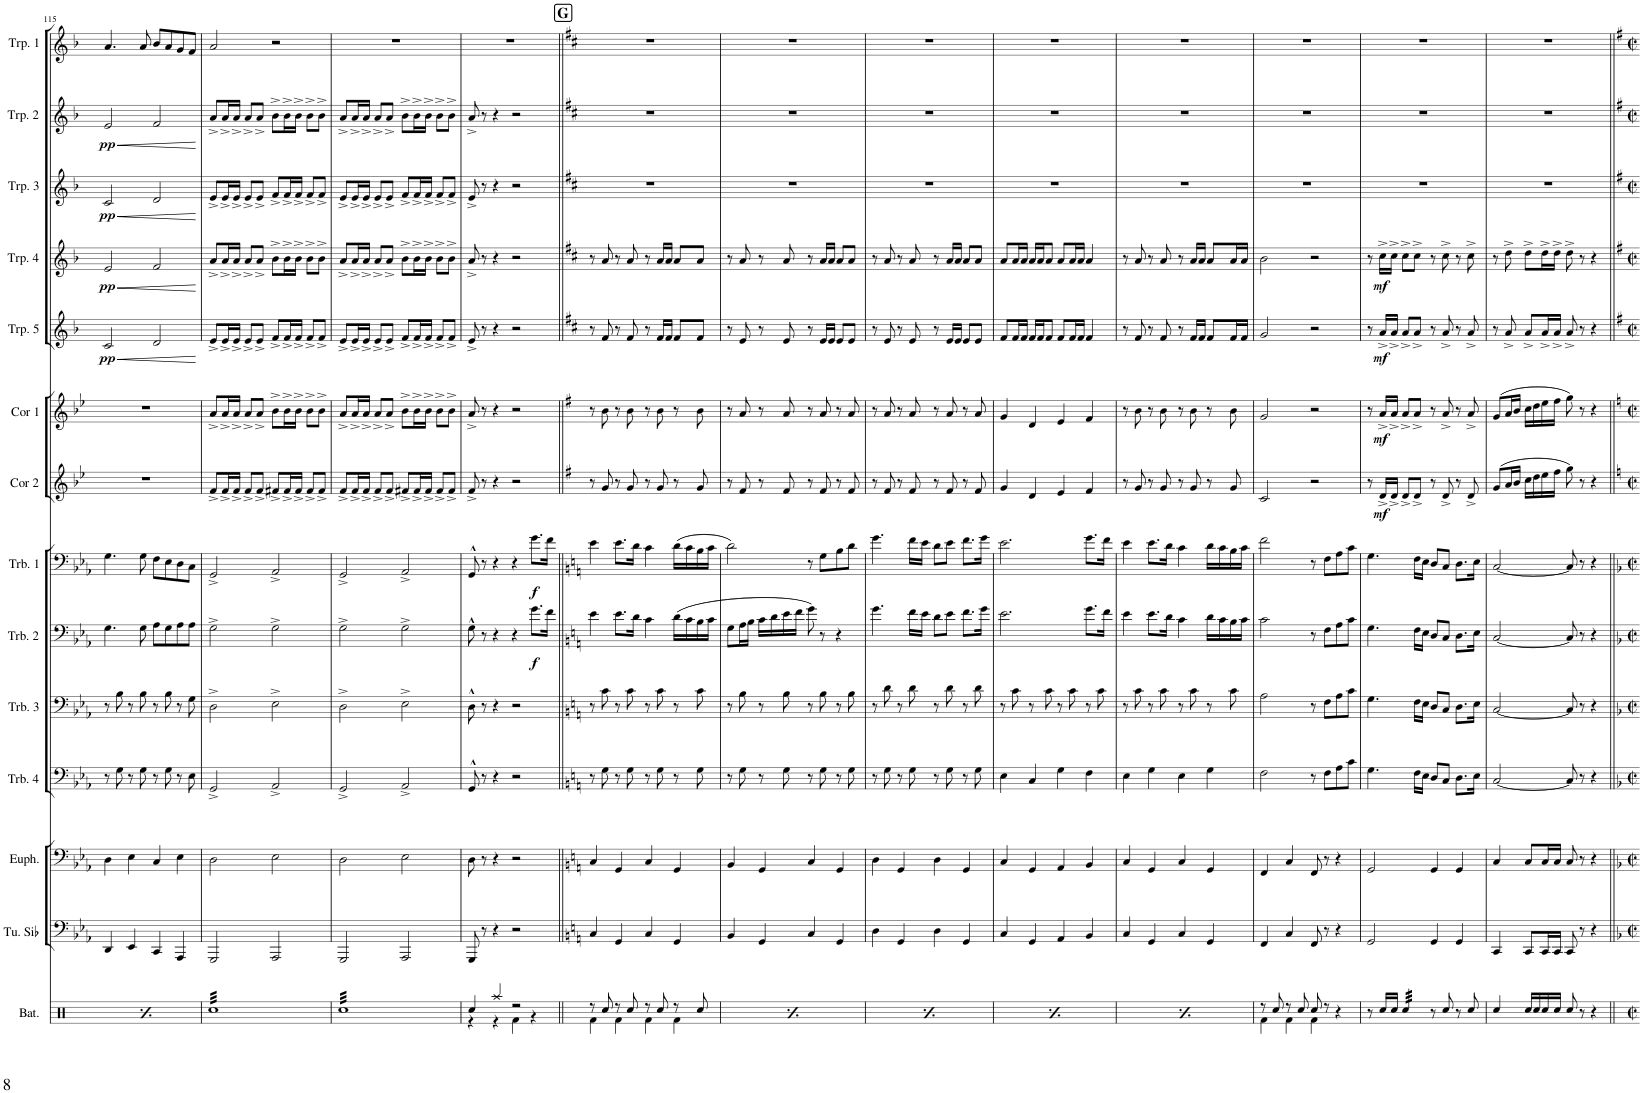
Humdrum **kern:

**kern	**kern	**kern	**kern	**kern	**kern	**dynam	**kern	**dynam	**kern	**dynam	**kern	**dynam	**kern	**dynam	**kern	**dynam	**kern	**dynam	**kern	**dynam	**kern
*part14	*part13	*part12	*part11	*part10	*part9	*part9	*part8	*part8	*part7	*part7	*part6	*part6	*part5	*part5	*part4	*part4	*part3	*part3	*part2	*part2	*part1
*staff14	*staff13	*staff12	*staff11	*staff10	*staff9	*staff9	*staff8	*staff8	*staff7	*staff7	*staff6	*staff6	*staff5	*staff5	*staff4	*staff4	*staff3	*staff3	*staff2	*staff2	*staff1
*I"Batterie	*I"Tuba en Sib	*I"Euphonium	*I"Trombone 4	*I"Trombone 3	*I"Trombone 2	*	*I"Trombone 1	*	*I"Cor 2	*	*I"Cor 1	*	*I"Trompette 5	*	*I"Trompette 4	*	*I"Trompette 3	*	*I"Trompette 2	*	*I"Trompette 1
*I'Bat.	*I'Tu. Sib	*I'Euph.	*I'Trb. 4	*I'Trb. 3	*I'Trb. 2	*	*I'Trb. 1	*	*I'Cor 2	*	*I'Cor 1	*	*I'Trp. 5	*	*I'Trp. 4	*	*I'Trp. 3	*	*I'Trp. 2	*	*I'Trp. 1
!!LO:PB:g=z
*clefX	*clefF4	*clefF4	*clefF4	*clefF4	*clefF4	*	*clefF4	*	*clefG2	*	*clefG2	*	*clefG2	*	*clefG2	*	*clefG2	*	*clefG2	*	*clefG2
*	*	*	*	*	*	*	*	*	*Trd4c7	*	*Trd4c7	*	*Trd1c2	*	*Trd1c2	*	*Trd1c2	*	*Trd1c2	*	*Trd1c2
*k[]	*k[b-e-a-]	*k[b-e-a-]	*k[b-e-a-]	*k[b-e-a-]	*k[b-e-a-]	*	*k[b-e-a-]	*	*k[b-e-]	*	*k[b-e-]	*	*k[b-]	*	*k[b-]	*	*k[b-]	*	*k[b-]	*	*k[b-]
*M4/4	*M4/4	*M4/4	*M4/4	*M4/4	*M4/4	*	*M4/4	*	*M4/4	*	*M4/4	*	*M4/4	*	*M4/4	*	*M4/4	*	*M4/4	*	*M4/4
=115	=115	=115	=115	=115	=115	=115	=115	=115	=115	=115	=115	=115	=115	=115	=115	=115	=115	=115	=115	=115	=115
*^	*	*	*	*	*	*	*	*	*	*	*	*	*	*	*	*	*	*	*	*	*
!	!	!	!	!	!	!	!	!	!	!	!	!	!	!	!LO:HP:b	!	!LO:HP:b	!	!LO:HP:b	!	!LO:HP:b	!
!	!	!	!	!	!	!	!	!	!	!	!	!	!	!	!LO:DY:n=1:b	!	!LO:DY:n=1:b	!	!LO:DY:n=1:b	!	!LO:DY:n=1:b	!
8r	4Rf\	4DD/	4D\	8r	8r	4.G\	.	4.G\	.	1r	.	1r	.	2c/	< pp	2e/	< pp	2c/	< pp	2e/	< pp	4.a/
8Rcc/	.	.	.	8G\	8B-\	.	.	.	.	.	.	.	.	.	.	.	.	.	.	.	.	.
8r	4Rf\	4EE-/	4E-\	8r	8r	.	.	.	.	.	.	.	.	.	.	.	.	.	.	.	.	.
8Rcc/	.	.	.	8G\	8B-\	8G\	.	8G\	.	.	.	.	.	.	.	.	.	.	.	.	.	8a/
8r	4Rf\	4CC/	4C/	8r	8r	8A-\L	.	8F\L	.	.	.	.	.	2d/	.	2f/	.	2d/	.	2f/	.	8b-/L
8Rcc/	.	.	.	8G\	8B-\	8G\	.	8E-\	.	.	.	.	.	.	.	.	.	.	.	.	.	8a/
8r	4Rf\	4AAA-/	4E-\	8r	8r	8A-\	.	8D\	.	.	.	.	.	.	.	.	.	.	.	.	.	8g/
8Rcc/	.	.	.	8E-\	8G\	8A-\J	.	8C\J	.	.	.	.	.	.	.	.	.	.	.	.	.	8f/J
*v	*v	*	*	*	*	*	*	*	*	*	*	*	*	*	*	*	*	*	*	*	*	*
.	.	.	.	.	.	.	.	.	.	.	.	.	.	[	.	[	.	[	.	[	.
=116	=116	=116	=116	=116	=116	=116	=116	=116	=116	=116	=116	=116	=116	=116	=116	=116	=116	=116	=116	=116	=116
*tremolo	*	*	*	*	*	*	*	*	*	*	*	*	*	*	*	*	*	*	*	*	*
32RccLLL	2GGG/	2D\	2GG^/	2D^\	2G^\	.	2GG^/	.	8f^/L	.	8a^/L	.	8e^/L	.	8a^/L	.	8e^/L	.	8a^/L	.	2a/
32Rcc	.	.	.	.	.	.	.	.	.	.	.	.	.	.	.	.	.	.	.	.	.
32Rcc	.	.	.	.	.	.	.	.	.	.	.	.	.	.	.	.	.	.	.	.	.
32Rcc	.	.	.	.	.	.	.	.	.	.	.	.	.	.	.	.	.	.	.	.	.
32Rcc	.	.	.	.	.	.	.	.	16f^/L	.	16a^/L	.	16e^/L	.	16a^/L	.	16e^/L	.	16a^/L	.	.
32Rcc	.	.	.	.	.	.	.	.	.	.	.	.	.	.	.	.	.	.	.	.	.
32Rcc	.	.	.	.	.	.	.	.	16f^/JJ	.	16a^/JJ	.	16e^/JJ	.	16a^/JJ	.	16e^/JJ	.	16a^/JJ	.	.
32Rcc	.	.	.	.	.	.	.	.	.	.	.	.	.	.	.	.	.	.	.	.	.
32Rcc	.	.	.	.	.	.	.	.	8f^/L	.	8a^/L	.	8e^/L	.	8a^/L	.	8e^/L	.	8a^/L	.	.
32Rcc	.	.	.	.	.	.	.	.	.	.	.	.	.	.	.	.	.	.	.	.	.
32Rcc	.	.	.	.	.	.	.	.	.	.	.	.	.	.	.	.	.	.	.	.	.
32Rcc	.	.	.	.	.	.	.	.	.	.	.	.	.	.	.	.	.	.	.	.	.
32Rcc	.	.	.	.	.	.	.	.	8f^/J	.	8a^/J	.	8e^/J	.	8a^/J	.	8e^/J	.	8a^/J	.	.
32Rcc	.	.	.	.	.	.	.	.	.	.	.	.	.	.	.	.	.	.	.	.	.
32Rcc	.	.	.	.	.	.	.	.	.	.	.	.	.	.	.	.	.	.	.	.	.
32Rcc	.	.	.	.	.	.	.	.	.	.	.	.	.	.	.	.	.	.	.	.	.
32Rcc	2AAA-/	2E-\	2AA-^/	2E-^\	2G^\	.	2AA-^/	.	8f#X^/L	.	8b-^\L	.	8f^/L	.	8b-^\L	.	8f^/L	.	8b-^\L	.	2r
32Rcc	.	.	.	.	.	.	.	.	.	.	.	.	.	.	.	.	.	.	.	.	.
32Rcc	.	.	.	.	.	.	.	.	.	.	.	.	.	.	.	.	.	.	.	.	.
32Rcc	.	.	.	.	.	.	.	.	.	.	.	.	.	.	.	.	.	.	.	.	.
32Rcc	.	.	.	.	.	.	.	.	16f#^/L	.	16b-^\L	.	16f^/L	.	16b-^\L	.	16f^/L	.	16b-^\L	.	.
32Rcc	.	.	.	.	.	.	.	.	.	.	.	.	.	.	.	.	.	.	.	.	.
32Rcc	.	.	.	.	.	.	.	.	16f#^/JJ	.	16b-^\JJ	.	16f^/JJ	.	16b-^\JJ	.	16f^/JJ	.	16b-^\JJ	.	.
32Rcc	.	.	.	.	.	.	.	.	.	.	.	.	.	.	.	.	.	.	.	.	.
32Rcc	.	.	.	.	.	.	.	.	8f#^/L	.	8b-^\L	.	8f^/L	.	8b-^\L	.	8f^/L	.	8b-^\L	.	.
32Rcc	.	.	.	.	.	.	.	.	.	.	.	.	.	.	.	.	.	.	.	.	.
32Rcc	.	.	.	.	.	.	.	.	.	.	.	.	.	.	.	.	.	.	.	.	.
32Rcc	.	.	.	.	.	.	.	.	.	.	.	.	.	.	.	.	.	.	.	.	.
32Rcc	.	.	.	.	.	.	.	.	8f#^/J	.	8b-^\J	.	8f^/J	.	8b-^\J	.	8f^/J	.	8b-^\J	.	.
32Rcc	.	.	.	.	.	.	.	.	.	.	.	.	.	.	.	.	.	.	.	.	.
32Rcc	.	.	.	.	.	.	.	.	.	.	.	.	.	.	.	.	.	.	.	.	.
32RccJJJ	.	.	.	.	.	.	.	.	.	.	.	.	.	.	.	.	.	.	.	.	.
=117	=117	=117	=117	=117	=117	=117	=117	=117	=117	=117	=117	=117	=117	=117	=117	=117	=117	=117	=117	=117	=117
32RccLLL	2GGG/	2D\	2GG^/	2D^\	2G^\	.	2GG^/	.	8f^/L	.	8a^/L	.	8e^/L	.	8a^/L	.	8e^/L	.	8a^/L	.	1r
32Rcc	.	.	.	.	.	.	.	.	.	.	.	.	.	.	.	.	.	.	.	.	.
32Rcc	.	.	.	.	.	.	.	.	.	.	.	.	.	.	.	.	.	.	.	.	.
32Rcc	.	.	.	.	.	.	.	.	.	.	.	.	.	.	.	.	.	.	.	.	.
32Rcc	.	.	.	.	.	.	.	.	16f^/L	.	16a^/L	.	16e^/L	.	16a^/L	.	16e^/L	.	16a^/L	.	.
32Rcc	.	.	.	.	.	.	.	.	.	.	.	.	.	.	.	.	.	.	.	.	.
32Rcc	.	.	.	.	.	.	.	.	16f^/JJ	.	16a^/JJ	.	16e^/JJ	.	16a^/JJ	.	16e^/JJ	.	16a^/JJ	.	.
32Rcc	.	.	.	.	.	.	.	.	.	.	.	.	.	.	.	.	.	.	.	.	.
32Rcc	.	.	.	.	.	.	.	.	8f^/L	.	8a^/L	.	8e^/L	.	8a^/L	.	8e^/L	.	8a^/L	.	.
32Rcc	.	.	.	.	.	.	.	.	.	.	.	.	.	.	.	.	.	.	.	.	.
32Rcc	.	.	.	.	.	.	.	.	.	.	.	.	.	.	.	.	.	.	.	.	.
32Rcc	.	.	.	.	.	.	.	.	.	.	.	.	.	.	.	.	.	.	.	.	.
32Rcc	.	.	.	.	.	.	.	.	8f^/J	.	8a^/J	.	8e^/J	.	8a^/J	.	8e^/J	.	8a^/J	.	.
32Rcc	.	.	.	.	.	.	.	.	.	.	.	.	.	.	.	.	.	.	.	.	.
32Rcc	.	.	.	.	.	.	.	.	.	.	.	.	.	.	.	.	.	.	.	.	.
32Rcc	.	.	.	.	.	.	.	.	.	.	.	.	.	.	.	.	.	.	.	.	.
32Rcc	2AAA-/	2E-\	2AA-^/	2E-^\	2G^\	.	2AA-^/	.	8f#X^/L	.	8b-^\L	.	8f^/L	.	8b-^\L	.	8f^/L	.	8b-^\L	.	.
32Rcc	.	.	.	.	.	.	.	.	.	.	.	.	.	.	.	.	.	.	.	.	.
32Rcc	.	.	.	.	.	.	.	.	.	.	.	.	.	.	.	.	.	.	.	.	.
32Rcc	.	.	.	.	.	.	.	.	.	.	.	.	.	.	.	.	.	.	.	.	.
32Rcc	.	.	.	.	.	.	.	.	16f#^/L	.	16b-^\L	.	16f^/L	.	16b-^\L	.	16f^/L	.	16b-^\L	.	.
32Rcc	.	.	.	.	.	.	.	.	.	.	.	.	.	.	.	.	.	.	.	.	.
32Rcc	.	.	.	.	.	.	.	.	16f#^/JJ	.	16b-^\JJ	.	16f^/JJ	.	16b-^\JJ	.	16f^/JJ	.	16b-^\JJ	.	.
32Rcc	.	.	.	.	.	.	.	.	.	.	.	.	.	.	.	.	.	.	.	.	.
32Rcc	.	.	.	.	.	.	.	.	8f#^/L	.	8b-^\L	.	8f^/L	.	8b-^\L	.	8f^/L	.	8b-^\L	.	.
32Rcc	.	.	.	.	.	.	.	.	.	.	.	.	.	.	.	.	.	.	.	.	.
32Rcc	.	.	.	.	.	.	.	.	.	.	.	.	.	.	.	.	.	.	.	.	.
32Rcc	.	.	.	.	.	.	.	.	.	.	.	.	.	.	.	.	.	.	.	.	.
32Rcc	.	.	.	.	.	.	.	.	8f#^/J	.	8b-^\J	.	8f^/J	.	8b-^\J	.	8f^/J	.	8b-^\J	.	.
32Rcc	.	.	.	.	.	.	.	.	.	.	.	.	.	.	.	.	.	.	.	.	.
32Rcc	.	.	.	.	.	.	.	.	.	.	.	.	.	.	.	.	.	.	.	.	.
32RccJJJ	.	.	.	.	.	.	.	.	.	.	.	.	.	.	.	.	.	.	.	.	.
*Xtremolo	*	*	*	*	*	*	*	*	*	*	*	*	*	*	*	*	*	*	*	*	*
=118	=118	=118	=118	=118	=118	=118	=118	=118	=118	=118	=118	=118	=118	=118	=118	=118	=118	=118	=118	=118	=118
*^	*	*	*	*	*	*	*	*	*	*	*	*	*	*	*	*	*	*	*	*	*
4Rcc/	4r	8GGG/	8D\	8GG^^/	8D^^\	8G^^\	.	8GG^^/	.	8f^/	.	8a^/	.	8e^/	.	8a^/	.	8e^/	.	8a^/	.	1r
.	.	8r	8r	8r	8r	8r	.	8r	.	8r	.	8r	.	8r	.	8r	.	8r	.	8r	.	.
4Raa/	4r	4r	4r	4r	4r	4r	.	4r	.	4r	.	4r	.	4r	.	4r	.	4r	.	4r	.	.
2r	4Rf\	2r	2r	2r	2r	4r	.	4r	.	2r	.	2r	.	2r	.	2r	.	2r	.	2r	.	.
!	!	!	!	!	!	!	!LO:DY:b	!	!LO:DY:b	!	!	!	!	!	!	!	!	!	!	!	!	!
.	4r	.	.	.	.	8.g\L	f	8.g\L	f	.	.	.	.	.	.	.	.	.	.	.	.	.
.	.	.	.	.	.	16f\Jk	.	16f\Jk	.	.	.	.	.	.	.	.	.	.	.	.	.	.
!!LO:REH:place=s1:a:B:cj:fs=14:t=G
=119||	=119||	=119||	=119||	=119||	=119||	=119||	=119||	=119||	=119||	=119||	=119||	=119||	=119||	=119||	=119||	=119||	=119||	=119||	=119||	=119||	=119||	=119||
*	*	*k[]	*k[]	*k[]	*k[]	*k[]	*	*k[]	*	*k[f#]	*	*k[f#]	*	*k[f#c#]	*	*k[f#c#]	*	*k[f#c#]	*	*k[f#c#]	*	*k[f#c#]
8r	4Rf\	4C/	4C/	8r	8r	4e\	.	4e\	.	8r	.	8r	.	8r	.	8r	.	1r	.	1r	.	1r
8Rcc/	.	.	.	8G\	8c\	.	.	.	.	8g/	.	8b\	.	8f#/	.	8a/	.	.	.	.	.	.
8r	4Rf\	4GG/	4GG/	8r	8r	8.e\L	.	8.e\L	.	8r	.	8r	.	8r	.	8r	.	.	.	.	.	.
8Rcc/	.	.	.	8G\	8c\	.	.	.	.	8g/	.	8b\	.	8f#/	.	8a/	.	.	.	.	.	.
.	.	.	.	.	.	16d\Jk	.	16d\Jk	.	.	.	.	.	.	.	.	.	.	.	.	.	.
8r	4Rf\	4C/	4C/	8r	8r	4c\	.	4c\	.	8r	.	8r	.	8r	.	8r	.	.	.	.	.	.
8Rcc/	.	.	.	8G\	8c\	.	.	.	.	8g/	.	8b\	.	16f#/LL	.	16a/LL	.	.	.	.	.	.
.	.	.	.	.	.	.	.	.	.	.	.	.	.	16f#/JJ	.	16a/JJ	.	.	.	.	.	.
8r	4Rf\	4GG/	4GG/	8r	8r	(16d\LL	.	(16d\LL	.	8r	.	8r	.	8f#/L	.	8a/L	.	.	.	.	.	.
.	.	.	.	.	.	16c\	.	16c\	.	.	.	.	.	.	.	.	.	.	.	.	.	.
8Rcc/	.	.	.	8G\	8c\	16B\	.	16B\	.	8g/	.	8b\	.	8f#/J	.	8a/J	.	.	.	.	.	.
.	.	.	.	.	.	16c\JJ	.	16c\JJ	.	.	.	.	.	.	.	.	.	.	.	.	.	.
=120	=120	=120	=120	=120	=120	=120	=120	=120	=120	=120	=120	=120	=120	=120	=120	=120	=120	=120	=120	=120	=120	=120
8r	4Rf\	4BB/	4BB/	8r	8r	8G\L	.	2d\)	.	8r	.	8r	.	8r	.	8r	.	1r	.	1r	.	1r
8Rcc/	.	.	.	8G\	8B\	16A\L	.	.	.	8f#/	.	8a/	.	8e/	.	8a/	.	.	.	.	.	.
.	.	.	.	.	.	16B\JJ	.	.	.	.	.	.	.	.	.	.	.	.	.	.	.	.
8r	4Rf\	4GG/	4GG/	8r	8r	16c\LL	.	.	.	8r	.	8r	.	8r	.	8r	.	.	.	.	.	.
.	.	.	.	.	.	16d\	.	.	.	.	.	.	.	.	.	.	.	.	.	.	.	.
8Rcc/	.	.	.	8G\	8B\	16e\	.	.	.	8f#/	.	8a/	.	8e/	.	8a/	.	.	.	.	.	.
.	.	.	.	.	.	16f\JJ	.	.	.	.	.	.	.	.	.	.	.	.	.	.	.	.
8r	4Rf\	4C/	4C/	8r	8r	8g\)	.	8r	.	8r	.	8r	.	8r	.	8r	.	.	.	.	.	.
8Rcc/	.	.	.	8G\	8B\	8r	.	8G\L	.	8f#/	.	8a/	.	16e/LL	.	16a/LL	.	.	.	.	.	.
.	.	.	.	.	.	.	.	.	.	.	.	.	.	16e/JJ	.	16a/JJ	.	.	.	.	.	.
8r	4Rf\	4GG/	4GG/	8r	8r	4r	.	8B\	.	8r	.	8r	.	8e/L	.	8a/L	.	.	.	.	.	.
8Rcc/	.	.	.	8G\	8B\	.	.	8d\J	.	8f#/	.	8a/	.	8e/J	.	8a/J	.	.	.	.	.	.
=121	=121	=121	=121	=121	=121	=121	=121	=121	=121	=121	=121	=121	=121	=121	=121	=121	=121	=121	=121	=121	=121	=121
8r	4Rf\	4D\	4D\	8r	8r	4.g\	.	4.g\	.	8r	.	8r	.	8r	.	8r	.	1r	.	1r	.	1r
8Rcc/	.	.	.	8G\	8d\	.	.	.	.	8f#/	.	8a/	.	8e/	.	8a/	.	.	.	.	.	.
8r	4Rf\	4GG/	4GG/	8r	8r	.	.	.	.	8r	.	8r	.	8r	.	8r	.	.	.	.	.	.
8Rcc/	.	.	.	8G\	8d\	16f\LL	.	16f\LL	.	8f#/	.	8a/	.	8e/	.	8a/	.	.	.	.	.	.
.	.	.	.	.	.	16e\JJ	.	16e\JJ	.	.	.	.	.	.	.	.	.	.	.	.	.	.
8r	4Rf\	4D\	4D\	8r	8r	8d\L	.	8d\L	.	8r	.	8r	.	8r	.	8r	.	.	.	.	.	.
8Rcc/	.	.	.	8G\	8d\	8e\J	.	8e\J	.	8f#/	.	8a/	.	16e/LL	.	16a/LL	.	.	.	.	.	.
.	.	.	.	.	.	.	.	.	.	.	.	.	.	16e/JJ	.	16a/JJ	.	.	.	.	.	.
8r	4Rf\	4GG/	4GG/	8r	8r	8.f\L	.	8.f\L	.	8r	.	8r	.	8e/L	.	8a/L	.	.	.	.	.	.
8Rcc/	.	.	.	8G\	8d\	.	.	.	.	8f#/	.	8a/	.	8e/J	.	8a/J	.	.	.	.	.	.
.	.	.	.	.	.	16g\Jk	.	16g\Jk	.	.	.	.	.	.	.	.	.	.	.	.	.	.
=122	=122	=122	=122	=122	=122	=122	=122	=122	=122	=122	=122	=122	=122	=122	=122	=122	=122	=122	=122	=122	=122	=122
8r	4Rf\	4C/	4C/	4E\	8r	2.e\	.	2.e\	.	4g/	.	4g/	.	8f#/L	.	8a/L	.	1r	.	1r	.	1r
8Rcc/	.	.	.	.	8c\	.	.	.	.	.	.	.	.	16f#/L	.	16a/L	.	.	.	.	.	.
.	.	.	.	.	.	.	.	.	.	.	.	.	.	16f#/JJ	.	16a/JJ	.	.	.	.	.	.
8r	4Rf\	4GG/	4GG/	4C/	8r	.	.	.	.	4d/	.	4d/	.	16f#/LL	.	16a/LL	.	.	.	.	.	.
.	.	.	.	.	.	.	.	.	.	.	.	.	.	16f#/J	.	16a/J	.	.	.	.	.	.
8Rcc/	.	.	.	.	8c\	.	.	.	.	.	.	.	.	8f#/J	.	8a/J	.	.	.	.	.	.
8r	4Rf\	4AA/	4AA/	4G\	8r	.	.	.	.	4e/	.	4e/	.	8f#/L	.	8a/L	.	.	.	.	.	.
8Rcc/	.	.	.	.	8c\	.	.	.	.	.	.	.	.	16f#/L	.	16a/L	.	.	.	.	.	.
.	.	.	.	.	.	.	.	.	.	.	.	.	.	16f#/JJ	.	16a/JJ	.	.	.	.	.	.
8r	4Rf\	4BB/	4BB/	4F\	8r	8.g\L	.	8.g\L	.	4f#/	.	4f#/	.	4f#/	.	4a/	.	.	.	.	.	.
8Rcc/	.	.	.	.	8c\	.	.	.	.	.	.	.	.	.	.	.	.	.	.	.	.	.
.	.	.	.	.	.	16f\Jk	.	16f\Jk	.	.	.	.	.	.	.	.	.	.	.	.	.	.
=123	=123	=123	=123	=123	=123	=123	=123	=123	=123	=123	=123	=123	=123	=123	=123	=123	=123	=123	=123	=123	=123	=123
8r	4Rf\	4C/	4C/	4E\	8r	4e\	.	4e\	.	8r	.	8r	.	8r	.	8r	.	1r	.	1r	.	1r
8Rcc/	.	.	.	.	8c\	.	.	.	.	8g/	.	8b\	.	8f#/	.	8a/	.	.	.	.	.	.
8r	4Rf\	4GG/	4GG/	4G\	8r	8.e\L	.	8.e\L	.	8r	.	8r	.	8r	.	8r	.	.	.	.	.	.
8Rcc/	.	.	.	.	8c\	.	.	.	.	8g/	.	8b\	.	8f#/	.	8a/	.	.	.	.	.	.
.	.	.	.	.	.	16d\Jk	.	16d\Jk	.	.	.	.	.	.	.	.	.	.	.	.	.	.
8r	4Rf\	4C/	4C/	4E\	8r	4c\	.	4c\	.	8r	.	8r	.	8r	.	8r	.	.	.	.	.	.
8Rcc/	.	.	.	.	8c\	.	.	.	.	8g/	.	8b\	.	16f#/LL	.	16a/LL	.	.	.	.	.	.
.	.	.	.	.	.	.	.	.	.	.	.	.	.	16f#/JJ	.	16a/JJ	.	.	.	.	.	.
8r	4Rf\	4GG/	4GG/	4G\	8r	16d\LL	.	16d\LL	.	8r	.	8r	.	8f#/L	.	8a/L	.	.	.	.	.	.
.	.	.	.	.	.	16c\	.	16c\	.	.	.	.	.	.	.	.	.	.	.	.	.	.
8Rcc/	.	.	.	.	8c\	16B\	.	16B\	.	8g/	.	8b\	.	16f#/L	.	16a/L	.	.	.	.	.	.
.	.	.	.	.	.	16c\JJ	.	16c\JJ	.	.	.	.	.	16f#/JJ	.	16a/JJ	.	.	.	.	.	.
=124	=124	=124	=124	=124	=124	=124	=124	=124	=124	=124	=124	=124	=124	=124	=124	=124	=124	=124	=124	=124	=124	=124
8r	4Rf\	4FF/	4FF/	2F\	2A\	2c\	.	2f\	.	2c/	.	2g/	.	2g/	.	2b\	.	1r	.	1r	.	1r
8Rcc/	.	.	.	.	.	.	.	.	.	.	.	.	.	.	.	.	.	.	.	.	.	.
8r	4Rf\	4C/	4C/	.	.	.	.	.	.	.	.	.	.	.	.	.	.	.	.	.	.	.
8Rcc/	.	.	.	.	.	.	.	.	.	.	.	.	.	.	.	.	.	.	.	.	.	.
8Rcc/	4Rf\	8FF/	8FF/	8r	8r	8r	.	8r	.	2r	.	2r	.	2r	.	2r	.	.	.	.	.	.
8r	.	8r	8r	8F\L	8F\L	8F\L	.	8F\L	.	.	.	.	.	.	.	.	.	.	.	.	.	.
4r	4ryy	4r	4r	8A\	8A\	8A\	.	8A\	.	.	.	.	.	.	.	.	.	.	.	.	.	.
.	.	.	.	8c\J	8c\J	8c\J	.	8c\J	.	.	.	.	.	.	.	.	.	.	.	.	.	.
*v	*v	*	*	*	*	*	*	*	*	*	*	*	*	*	*	*	*	*	*	*	*	*
=125	=125	=125	=125	=125	=125	=125	=125	=125	=125	=125	=125	=125	=125	=125	=125	=125	=125	=125	=125	=125	=125
8r	2GG/	2GG/	4.G\	4.G\	4.G\	.	4.G\	.	8r	.	8r	.	8r	.	8r	.	1r	.	1r	.	1r
!	!	!	!	!	!	!	!	!	!	!LO:DY:b	!	!LO:DY:b	!	!LO:DY:b	!	!LO:DY:b	!	!	!	!	!
16Rcc/LL	.	.	.	.	.	.	.	.	16d^/LL	mf	16a^/LL	mf	16a^/LL	mf	16cc#^\LL	mf	.	.	.	.	.
16Rcc/JJ	.	.	.	.	.	.	.	.	16d^/JJ	.	16a^/JJ	.	16a^/JJ	.	16cc#^\JJ	.	.	.	.	.	.
*tremolo	*	*	*	*	*	*	*	*	*	*	*	*	*	*	*	*	*	*	*	*	*
32Rcc/LLL	.	.	.	.	.	.	.	.	8d^/L	.	8a^/L	.	8a^/L	.	8cc#^\L	.	.	.	.	.	.
32Rcc/	.	.	.	.	.	.	.	.	.	.	.	.	.	.	.	.	.	.	.	.	.
32Rcc/	.	.	.	.	.	.	.	.	.	.	.	.	.	.	.	.	.	.	.	.	.
32Rcc/	.	.	.	.	.	.	.	.	.	.	.	.	.	.	.	.	.	.	.	.	.
32Rcc/	.	.	16F\LL	16F\LL	16F\LL	.	16F\LL	.	8d^/J	.	8a^/J	.	8a^/J	.	8cc#^\J	.	.	.	.	.	.
32Rcc/	.	.	.	.	.	.	.	.	.	.	.	.	.	.	.	.	.	.	.	.	.
32Rcc/	.	.	16E\JJ	16E\JJ	16E\JJ	.	16E\JJ	.	.	.	.	.	.	.	.	.	.	.	.	.	.
32Rcc/JJJ	.	.	.	.	.	.	.	.	.	.	.	.	.	.	.	.	.	.	.	.	.
*Xtremolo	*	*	*	*	*	*	*	*	*	*	*	*	*	*	*	*	*	*	*	*	*
8r	4GG/	4GG/	8D/L	8D/L	8D/L	.	8D/L	.	8r	.	8r	.	8r	.	8r	.	.	.	.	.	.
8Rcc/	.	.	8C/J	8C/J	8C/J	.	8C/J	.	8d^/	.	8a^/	.	8a^/	.	8cc#^\	.	.	.	.	.	.
8r	4GG/	4GG/	8.D\L	8.D\L	8.D\L	.	8.D\L	.	8r	.	8r	.	8r	.	8r	.	.	.	.	.	.
8Rcc/	.	.	.	.	.	.	.	.	8d^/	.	8a^/	.	8a^/	.	8cc#^\	.	.	.	.	.	.
.	.	.	16E\Jk	16E\Jk	16E\Jk	.	16E\Jk	.	.	.	.	.	.	.	.	.	.	.	.	.	.
=126	=126	=126	=126	=126	=126	=126	=126	=126	=126	=126	=126	=126	=126	=126	=126	=126	=126	=126	=126	=126	=126
4Rcc/	4CC/	4C/	[2C/	[2C/	[2C/	.	[2C/	.	(8g/L	.	(8g/L	.	8r	.	8r	.	1r	.	1r	.	1r
.	.	.	.	.	.	.	.	.	16a/L	.	16a/L	.	8a^/	.	8dd^\	.	.	.	.	.	.
.	.	.	.	.	.	.	.	.	16b/JJ	.	16b/JJ	.	.	.	.	.	.	.	.	.	.
16Rcc/LL	8CC/L	8C/L	.	.	.	.	.	.	16cc\LL	.	16cc\LL	.	8a^/L	.	8dd^\L	.	.	.	.	.	.
16Rcc/	.	.	.	.	.	.	.	.	16dd\	.	16dd\	.	.	.	.	.	.	.	.	.	.
16Rcc/	16CC/L	16C/L	.	.	.	.	.	.	16ee\	.	16ee\	.	16a^/L	.	16dd^\L	.	.	.	.	.	.
16Rcc/JJ	16CC/JJ	16C/JJ	.	.	.	.	.	.	16ff#\JJ	.	16ff#\JJ	.	16a^/JJ	.	16dd^\JJ	.	.	.	.	.	.
8Rcc/	8CC/	8C/	8C/]	8C/]	8C/]	.	8C/]	.	8gg\)	.	8gg\)	.	8a^/	.	8dd^\	.	.	.	.	.	.
8r	8r	8r	8r	8r	8r	.	8r	.	8r	.	8r	.	8r	.	8r	.	.	.	.	.	.
4r	4r	4r	4r	4r	4r	.	4r	.	4r	.	4r	.	4r	.	4r	.	.	.	.	.	.
=||	=||	=||	=||	=||	=||	=||	=||	=||	=||	=||	=||	=||	=||	=||	=||	=||	=||	=||	=||	=||	=||
*-	*-	*-	*-	*-	*-	*-	*-	*-	*-	*-	*-	*-	*-	*-	*-	*-	*-	*-	*-	*-	*-
